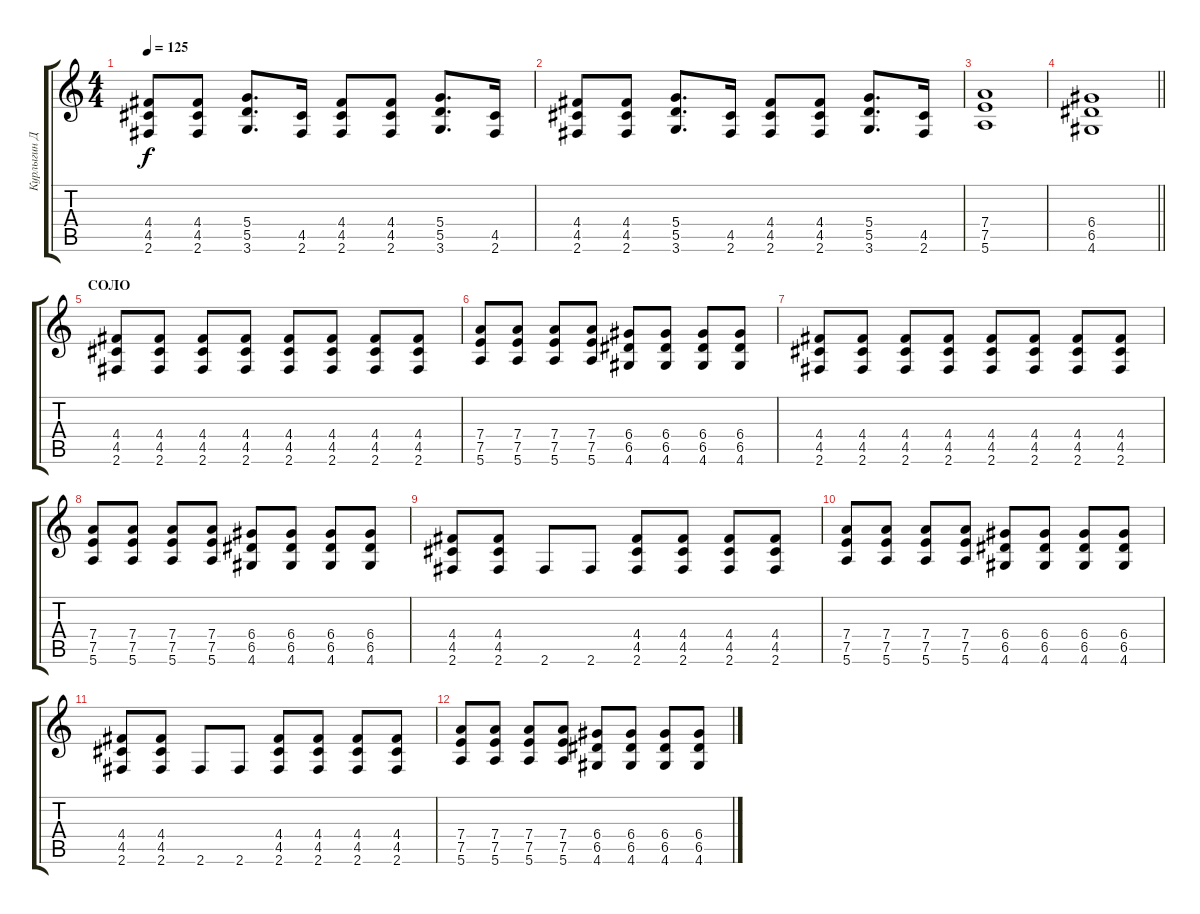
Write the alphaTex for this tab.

\track ("Курлыгин Дмитрий" "Курлыгин Д") {instrument distortionguitar}
\staff {score tabs}
\tuning (E4 B3 G3 D3 A2 E2) {hide}
\ts (4 4)
\tempo 125
\clef g2
\ks c
(4.4 4.5 2.6).8{dy f} (4.4 4.5 2.6).8 (5.4 5.5 3.6).8{d} (4.5 2.6).16 (4.4 4.5 2.6).8 (4.4 4.5 2.6).8 (5.4 5.5 3.6).8{d} (4.5 2.6).16 |
(4.4 4.5 2.6).8 (4.4 4.5 2.6).8 (5.4 5.5 3.6).8{d} (4.5 2.6).16 (4.4 4.5 2.6).8 (4.4 4.5 2.6).8 (5.4 5.5 3.6).8{d} (4.5 2.6).16 |
(7.4 7.5 5.6).1 |
\barLineRight lightlight
(6.4 6.5 4.6).1 |
\section ("" "СОЛО")
(4.4 4.5 2.6).8 (4.4 4.5 2.6).8 (4.4 4.5 2.6).8 (4.4 4.5 2.6).8 (4.4 4.5 2.6).8 (4.4 4.5 2.6).8 (4.4 4.5 2.6).8 (4.4 4.5 2.6).8 |
(7.4 7.5 5.6).8 (7.4 7.5 5.6).8 (7.4 7.5 5.6).8 (7.4 7.5 5.6).8 (6.4 6.5 4.6).8 (6.4 6.5 4.6).8 (6.4 6.5 4.6).8 (6.4 6.5 4.6).8 |
(4.4 4.5 2.6).8 (4.4 4.5 2.6).8 (4.4 4.5 2.6).8 (4.4 4.5 2.6).8 (4.4 4.5 2.6).8 (4.4 4.5 2.6).8 (4.4 4.5 2.6).8 (4.4 4.5 2.6).8 |
(7.4 7.5 5.6).8 (7.4 7.5 5.6).8 (7.4 7.5 5.6).8 (7.4 7.5 5.6).8 (6.4 6.5 4.6).8 (6.4 6.5 4.6).8 (6.4 6.5 4.6).8 (6.4 6.5 4.6).8 |
(4.4 4.5 2.6).8 (4.4 4.5 2.6).8 2.6.8 2.6.8 (4.4 4.5 2.6).8 (4.4 4.5 2.6).8 (4.4 4.5 2.6).8 (4.4 4.5 2.6).8 |
(7.4 7.5 5.6).8 (7.4 7.5 5.6).8 (7.4 7.5 5.6).8 (7.4 7.5 5.6).8 (6.4 6.5 4.6).8 (6.4 6.5 4.6).8 (6.4 6.5 4.6).8 (6.4 6.5 4.6).8 |
(4.4 4.5 2.6).8 (4.4 4.5 2.6).8 2.6.8 2.6.8 (4.4 4.5 2.6).8 (4.4 4.5 2.6).8 (4.4 4.5 2.6).8 (4.4 4.5 2.6).8 |
(7.4 7.5 5.6).8 (7.4 7.5 5.6).8 (7.4 7.5 5.6).8 (7.4 7.5 5.6).8 (6.4 6.5 4.6).8 (6.4 6.5 4.6).8 (6.4 6.5 4.6).8 (6.4 6.5 4.6).8
